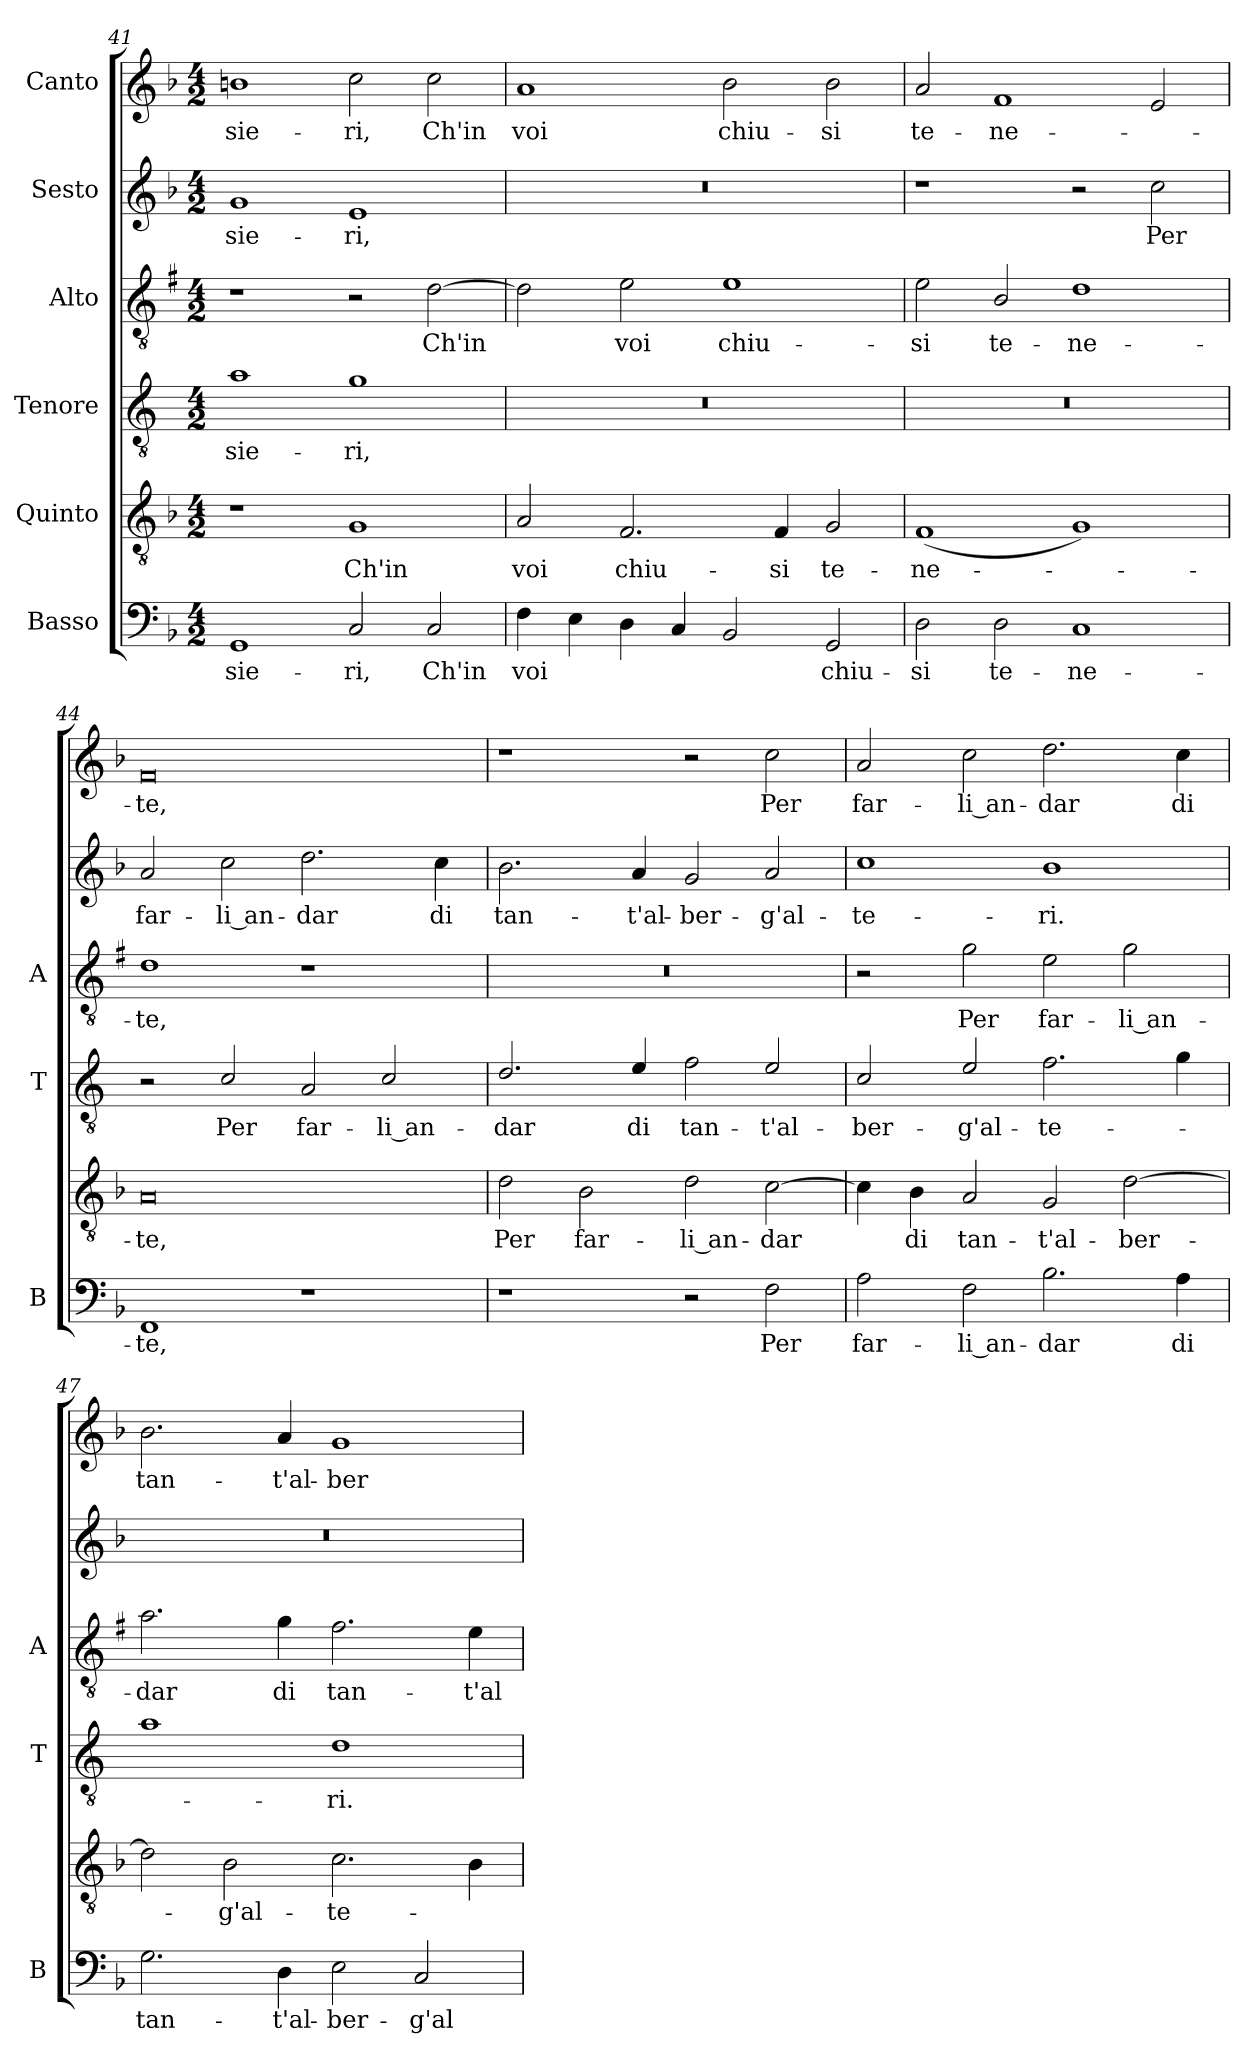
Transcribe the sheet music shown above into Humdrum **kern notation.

**kern	**text	**kern	**text	**kern	**text	**kern	**text	**kern	**text	**kern	**text
*part6	*part6	*part5	*part5	*part4	*part4	*part3	*part3	*part2	*part2	*part1	*part1
*staff6	*staff6	*staff5	*staff5	*staff4	*staff4	*staff3	*staff3	*staff2	*staff2	*staff1	*staff1
*I"Basso	*	*I"Quinto	*	*I"Tenore	*	*I"Alto	*	*I"Sesto	*	*I"Canto	*
*I'B	*	*	*	*I'T	*	*I'A	*	*	*	*	*
*clefF4	*	*clefGv2	*	*clefGv2	*	*clefGv2	*	*clefG2	*	*clefG2	*
*	*	*	*	*ITrd4c7	*	*ITrd1c2	*	*	*	*	*
*k[b-]	*	*k[b-]	*	*k[b-]	*	*k[b-]	*	*k[b-]	*	*k[b-]	*
*F:	*	*F:	*	*F:	*	*F:	*	*F:	*	*F:	*
*M4/2	*	*M4/2	*	*M4/2	*	*M4/2	*	*M4/2	*	*M4/2	*
=41	=41	=41	=41	=41	=41	=41	=41	=41	=41	=41	=41
!	!LO:LY:b	!	!	!	!LO:LY:b	!	!	!	!LO:LY:b	!	!LO:LY:b
1GG	-sie-	1r	.	1d	-sie-	1r	.	1g	-sie-	1bn	-sie-
!	!LO:LY:b	!	!LO:LY:b	!	!LO:LY:b	!	!	!	!LO:LY:b	!	!LO:LY:b
2C/	-ri,	1G	Ch'in	1c	-ri,	2r	.	1e	-ri,	2cc\	-ri,
!	!LO:LY:b	!	!	!	!	!	!LO:LY:b	!	!	!	!LO:LY:b
2C/	Ch'in	.	.	.	.	[2c\	Ch'in	.	.	2cc\	Ch'in
=42	=42	=42	=42	=42	=42	=42	=42	=42	=42	=42	=42
!	!LO:LY:b	!	!LO:LY:b	!	!	!	!	!	!	!	!LO:LY:b
4F\	voi	2A/	voi	0r	.	2c\]	.	0r	.	1a	voi
4E\	.	.	.	.	.	.	.	.	.	.	.
!	!	!	!LO:LY:b	!	!	!	!LO:LY:b	!	!	!	!
4D\	.	2.F/	chiu-	.	.	2d\	voi	.	.	.	.
4C/	.	.	.	.	.	.	.	.	.	.	.
!	!	!	!	!	!	!	!LO:LY:b	!	!	!	!LO:LY:b
2BB-/	.	.	.	.	.	1d	chiu-	.	.	2b-\	chiu-
!	!	!	!LO:LY:b	!	!	!	!	!	!	!	!
.	.	4F/	-si	.	.	.	.	.	.	.	.
!	!LO:LY:b	!	!LO:LY:b	!	!	!	!	!	!	!	!LO:LY:b
2GG/	chiu-	2G/	te-	.	.	.	.	.	.	2b-\	-si
=43	=43	=43	=43	=43	=43	=43	=43	=43	=43	=43	=43
!	!LO:LY:b	!	!LO:LY:b	!	!	!	!LO:LY:b	!	!	!	!LO:LY:b
2D\	-si	(<1F	-ne-	0r	.	2d\	-si	1r	.	2a/	te-
!	!LO:LY:b	!	!	!	!	!	!LO:LY:b	!	!	!	!LO:LY:b
2D\	te-	.	.	.	.	2A/	te-	.	.	1f	-ne-
!	!LO:LY:b	!	!	!	!	!	!LO:LY:b	!	!	!	!
1C	-ne-	1G)	.	.	.	1c	-ne-	2r	.	.	.
!	!	!	!	!	!	!	!	!	!LO:LY:b	!	!
.	.	.	.	.	.	.	.	2cc\	Per	2e/	.
=44	=44	=44	=44	=44	=44	=44	=44	=44	=44	=44	=44
!	!LO:LY:b	!	!LO:LY:b	!	!	!	!LO:LY:b	!	!LO:LY:b	!	!LO:LY:b
1FF	-te,	0A	-te,	2r	.	1c	-te,	2a/	far-	0f	-te,
!	!	!	!	!	!LO:LY:b	!	!	!	!LO:LY:b	!	!
.	.	.	.	2F/	Per	.	.	2cc\	-li an-	.	.
!	!	!	!	!	!LO:LY:b	!	!	!	!LO:LY:b	!	!
1r	.	.	.	2D/	far-	1r	.	2.dd\	-dar	.	.
!	!	!	!	!	!LO:LY:b	!	!	!	!	!	!
.	.	.	.	2F/	-li an-	.	.	.	.	.	.
!	!	!	!	!	!	!	!	!	!LO:LY:b	!	!
.	.	.	.	.	.	.	.	4cc\	di	.	.
!!LO:LB:g=z
=45	=45	=45	=45	=45	=45	=45	=45	=45	=45	=45	=45
!	!	!	!LO:LY:b	!	!LO:LY:b	!	!	!	!LO:LY:b	!	!
1r	.	2d\	Per	2.G/	-dar	0r	.	2.b-\	tan-	1r	.
!	!	!	!LO:LY:b	!	!	!	!	!	!	!	!
.	.	2B-\	far-	.	.	.	.	.	.	.	.
!	!	!	!	!	!LO:LY:b	!	!	!	!LO:LY:b	!	!
.	.	.	.	4A/	di	.	.	4a/	-t'al-	.	.
!	!	!	!LO:LY:b	!	!LO:LY:b	!	!	!	!LO:LY:b	!	!
2r	.	2d\	-li an-	2B-\	tan-	.	.	2g/	-ber-	2r	.
!	!LO:LY:b	!	!LO:LY:b	!	!LO:LY:b	!	!	!	!LO:LY:b	!	!LO:LY:b
2F\	Per	[2c\	-dar	2A/	-t'al-	.	.	2a/	-g'al-	2cc\	Per
=46	=46	=46	=46	=46	=46	=46	=46	=46	=46	=46	=46
!	!LO:LY:b	!	!	!	!LO:LY:b	!	!	!	!LO:LY:b	!	!LO:LY:b
2A\	far-	4c\]	.	2F/	-ber-	2r	.	1cc	-te-	2a/	far-
!	!	!	!LO:LY:b	!	!	!	!	!	!	!	!
.	.	4B-\	di	.	.	.	.	.	.	.	.
!	!LO:LY:b	!	!LO:LY:b	!	!LO:LY:b	!	!LO:LY:b	!	!	!	!LO:LY:b
2F\	-li an-	2A/	tan-	2A/	-g'al-	2f\	Per	.	.	2cc\	-li an-
!	!LO:LY:b	!	!LO:LY:b	!	!LO:LY:b	!	!LO:LY:b	!	!LO:LY:b	!	!LO:LY:b
2.B-\	-dar	2G/	-t'al-	2.B-\	-te-	2d\	far-	1b-	-ri.	2.dd\	-dar
!	!	!	!LO:LY:b	!	!	!	!LO:LY:b	!	!	!	!
.	.	[2d\	-ber-	.	.	2f\	-li an-	.	.	.	.
!	!LO:LY:b	!	!	!	!	!	!	!	!	!	!LO:LY:b
4A\	di	.	.	4c\	.	.	.	.	.	4cc\	di
=47	=47	=47	=47	=47	=47	=47	=47	=47	=47	=47	=47
!	!LO:LY:b	!	!	!	!	!	!LO:LY:b	!	!	!	!LO:LY:b
2.G\	tan-	2d\]	.	1d	.	2.g\	-dar	0r	.	2.b-\	tan-
!	!	!	!LO:LY:b	!	!	!	!	!	!	!	!
.	.	2B-\	-g'al-	.	.	.	.	.	.	.	.
!	!LO:LY:b	!	!	!	!	!	!LO:LY:b	!	!	!	!LO:LY:b
4D\	-t'al-	.	.	.	.	4f\	di	.	.	4a/	-t'al-
!	!LO:LY:b	!	!LO:LY:b	!	!LO:LY:b	!	!LO:LY:b	!	!	!	!LO:LY:b
2E\	-ber-	2.c\	-te-	1G	-ri.	2.e\	tan-	.	.	1g	-ber-
!	!LO:LY:b	!	!	!	!	!	!	!	!	!	!
2C/	-g'al-	.	.	.	.	.	.	.	.	.	.
!	!	!	!	!	!	!	!LO:LY:b	!	!	!	!
.	.	4B-\	.	.	.	4d\	-t'al-	.	.	.	.
=	=	=	=	=	=	=	=	=	=	=	=
*-	*-	*-	*-	*-	*-	*-	*-	*-	*-	*-	*-
